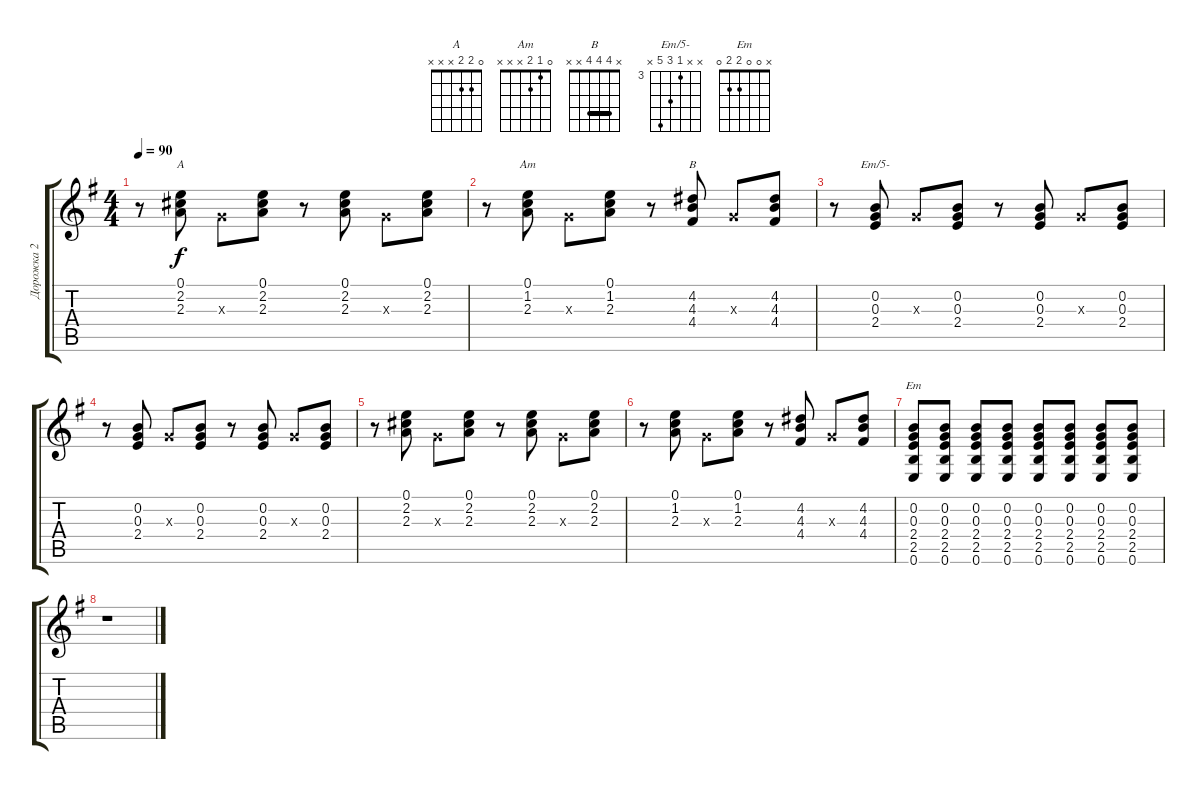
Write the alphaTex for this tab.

\track ("Дорожка 2" "Дорожка 2") {instrument acousticguitarsteel}
\staff {score tabs}
\tuning (E4 B3 G3 D3 A2 E2) {hide}
\chord ("A" 0 2 2 x x x)
\chord ("Am" 0 1 2 x x x)
\chord ("B" x 4 4 4 x x) {barre 4}
\chord ("Em/5-" x x 3 5 7 x) {firstfret 3}
\chord ("Em" x 0 0 2 2 0)
\ts (4 4)
\tempo 90
\clef g2
\ks eminor
r.8{dy f} (0.1 2.2 2.3).8{ch "A"} 0.3{x}.8 (0.1 2.2 2.3).8 r.8 (0.1 2.2 2.3).8 0.3{x}.8 (0.1 2.2 2.3).8 |
r.8 (0.1 1.2 2.3).8{ch "Am"} 0.3{x}.8 (0.1 1.2 2.3).8 r.8 (4.2 4.3 4.4).8{ch "B"} 0.3{x}.8 (4.2 4.3 4.4).8 |
r.8 (0.2 0.3 2.4).8{ch "Em/5-"} 0.3{x}.8 (0.2 0.3 2.4).8 r.8 (0.2 0.3 2.4).8 0.3{x}.8 (0.2 0.3 2.4).8 |
r.8 (0.2 0.3 2.4).8 0.3{x}.8 (0.2 0.3 2.4).8 r.8 (0.2 0.3 2.4).8 0.3{x}.8 (0.2 0.3 2.4).8 |
r.8 (0.1 2.2 2.3).8 0.3{x}.8 (0.1 2.2 2.3).8 r.8 (0.1 2.2 2.3).8 0.3{x}.8 (0.1 2.2 2.3).8 |
r.8 (0.1 1.2 2.3).8 0.3{x}.8 (0.1 1.2 2.3).8 r.8 (4.2 4.3 4.4).8 0.3{x}.8 (4.2 4.3 4.4).8 |
(0.2 0.3 2.4 2.5 0.6).8{ch "Em"} (0.2 0.3 2.4 2.5 0.6).8 (0.2 0.3 2.4 2.5 0.6).8 (0.2 0.3 2.4 2.5 0.6).8 (0.2 0.3 2.4 2.5 0.6).8 (0.2 0.3 2.4 2.5 0.6).8 (0.2 0.3 2.4 2.5 0.6).8 (0.2 0.3 2.4 2.5 0.6).8 |
r.1
